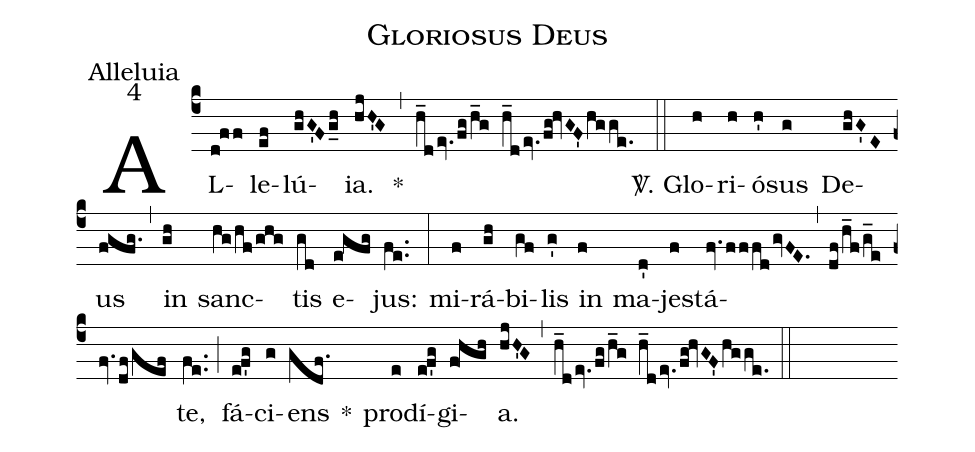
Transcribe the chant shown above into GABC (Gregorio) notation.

name: Gloriosus Deus;
office-part: Alleluia;
mode: 4;
%%
(c4) AL(d!ff)le(ef)lú(ghG'Fg_h)ia.(hjH'G) *(,) (h_dev.fg/h_g h_dev.fg!hvGF'hgge.) (::)
<sp>V/</sp>. Glo(h)ri(h)ó(h')sus(g) De(ghG'E)us(fgfg.) (,) in(gh) sanc(hg/hf/ghg)tis(gd) e(e!gfg)jus:(fe..) (:)
mi(f)rá(gh)bi(gf)lis(g') in(f) ma(d')jes(f)tá(fv.fffdgvFE.)(,)(df/h_f/g_efv.df/gef)te,(fe..) (;) fá(ef'g)ci(g)ens(gdf.) *() prod(e)í(ef'g)gi(f!hgh)a.(hjH'G) (,) (h_dev.fg/h_g h_dev.fg!hvGF'hgge.) (::)
